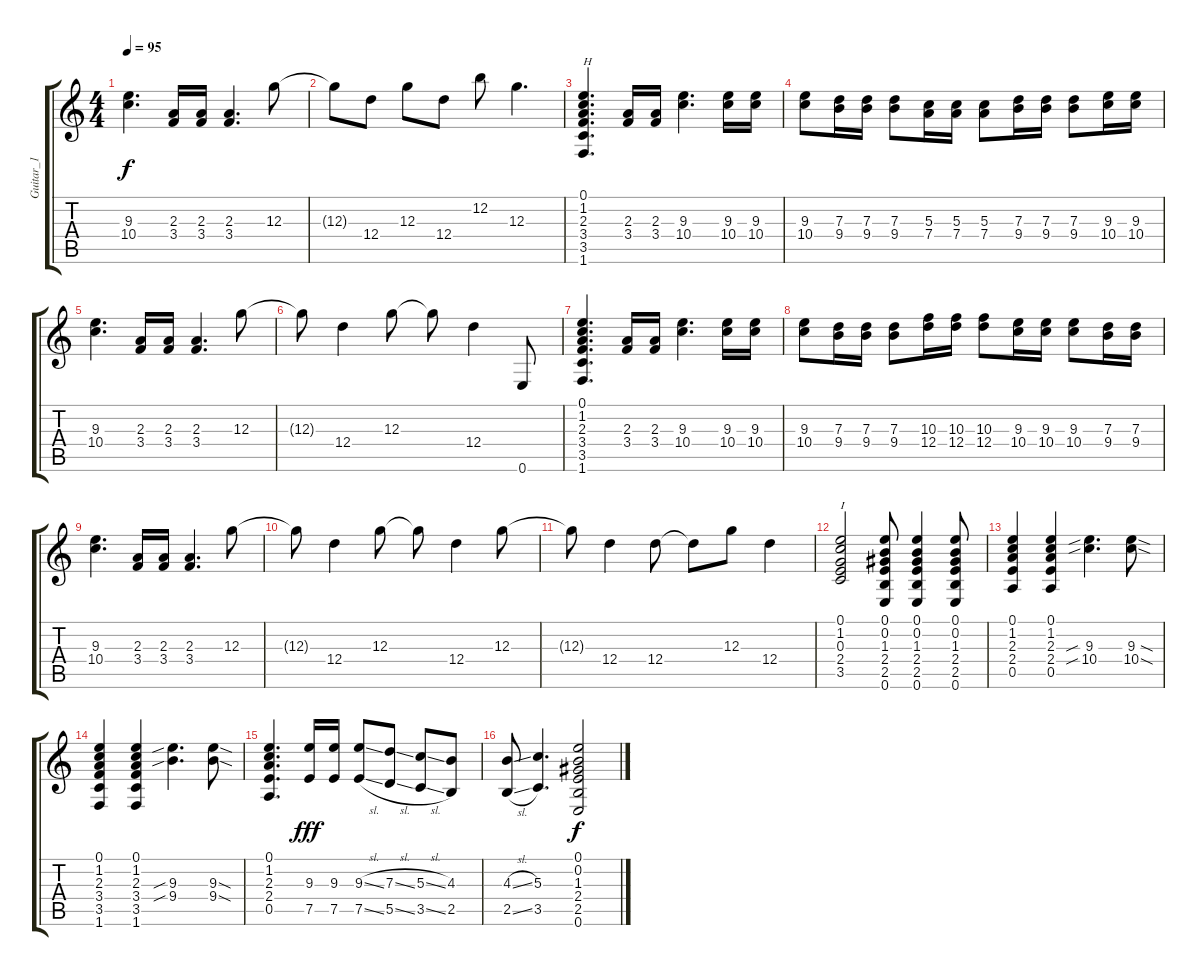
\track ("Guitar_1" "Guitar_1") {instrument overdrivenguitar}
\staff {score tabs}
\tuning (E4 B3 G3 D3 A2 E2) {hide}
\ts (4 4)
\tempo 95
\clef g2
\ks c
(9.3 10.4).4{d dy f} (2.3 3.4).16 (2.3 3.4).16 (2.3 3.4).4{d} 12.3.8 |
12.3{t}.8 12.4.8 12.3.8 12.4.8 12.2.8 12.3.4{d} |
(0.1 1.2 2.3 3.4 3.5 1.6).4{d txt "H"} (2.3 3.4).16 (2.3 3.4).16 (9.3 10.4).4{d} (9.3 10.4).16 (9.3 10.4).16 |
(9.3 10.4).8 (7.3 9.4).16 (7.3 9.4).16 (7.3 9.4).8 (5.3 7.4).16 (5.3 7.4).16 (5.3 7.4).8 (7.3 9.4).16 (7.3 9.4).16 (7.3 9.4).8 (9.3 10.4).16 (9.3 10.4).16 |
(9.3 10.4).4{d} (2.3 3.4).16 (2.3 3.4).16 (2.3 3.4).4{d} 12.3.8 |
12.3{t}.8 12.4.4 12.3.8 12.3{t}.8 12.4.4 0.6.8 |
(0.1 1.2 2.3 3.4 3.5 1.6).4{d} (2.3 3.4).16 (2.3 3.4).16 (9.3 10.4).4{d} (9.3 10.4).16 (9.3 10.4).16 |
(9.3 10.4).8 (7.3 9.4).16 (7.3 9.4).16 (7.3 9.4).8 (10.3 12.4).16 (10.3 12.4).16 (10.3 12.4).8 (9.3 10.4).16 (9.3 10.4).16 (9.3 10.4).8 (7.3 9.4).16 (7.3 9.4).16 |
(9.3 10.4).4{d} (2.3 3.4).16 (2.3 3.4).16 (2.3 3.4).4{d} 12.3.8 |
12.3{t}.8 12.4.4 12.3.8 12.3{t}.8 12.4.4 12.3.8 |
12.3{t}.8 12.4.4 12.4.8 12.4{t}.8 12.3.8 12.4.4 |
(0.1 1.2 0.3 2.4 3.5).2{txt "I"} (0.1 0.2 1.3 2.4 2.5 0.6).8 (0.1 0.2 1.3 2.4 2.5 0.6).4 (0.1 0.2 1.3 2.4 2.5 0.6).8 |
(0.1 1.2 2.3 2.4 0.5).4 (0.1 1.2 2.3 2.4 0.5).4 (9.3{sib} 10.4{sib}).4{d} (9.3{sod} 10.4{sod}).8 |
(0.1 1.2 2.3 3.4 3.5 1.6).4 (0.1 1.2 2.3 3.4 3.5 1.6).4 (9.3{sib} 9.4{sib}).4{d} (9.3{sod} 9.4{sod}).8 |
(0.1 1.2 2.3 2.4 0.5).4{d} (9.3 7.5).16{dy fff} (9.3 7.5).16 (9.3{sl} 7.5{sl}).8 (7.3{sl} 5.5{sl}).8 (5.3{sl} 3.5{sl}).8 (4.3 2.5).8 |
(4.3{sl} 2.5{sl}).8 (5.3 3.5).4{d} (0.1 0.2 1.3 2.4 2.5 0.6).2{dy f}
